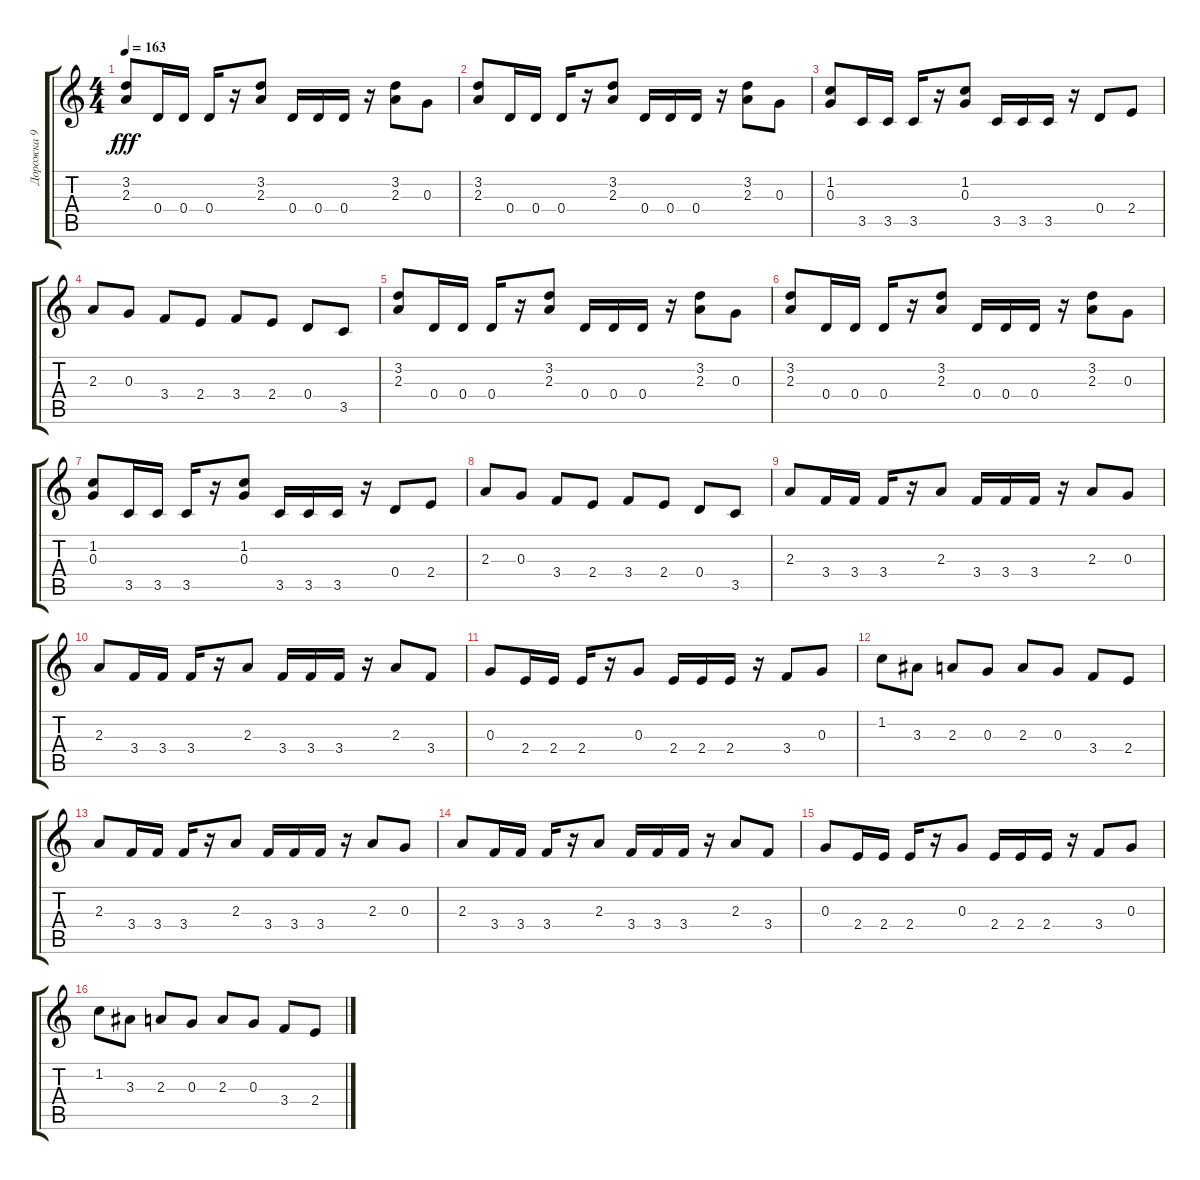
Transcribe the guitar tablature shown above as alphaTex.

\track ("Дорожка 9" "Дорожка 9") {instrument distortionguitar}
\staff {score tabs}
\tuning (E4 B3 G3 D3 A2 E2) {hide}
\ts (4 4)
\tempo 163
\clef g2
\ks c
(3.2 2.3).8{dy fff} 0.4.16 0.4.16 0.4.16 r.16 (3.2 2.3).8 0.4.16 0.4.16 0.4.16 r.16 (3.2 2.3).8 0.3.8 |
(3.2 2.3).8 0.4.16 0.4.16 0.4.16 r.16 (3.2 2.3).8 0.4.16 0.4.16 0.4.16 r.16 (3.2 2.3).8 0.3.8 |
(1.2 0.3).8 3.5.16 3.5.16 3.5.16 r.16 (1.2 0.3).8 3.5.16 3.5.16 3.5.16 r.16 0.4.8 2.4.8 |
2.3.8 0.3.8 3.4.8 2.4.8 3.4.8 2.4.8 0.4.8 3.5.8 |
(3.2 2.3).8 0.4.16 0.4.16 0.4.16 r.16 (3.2 2.3).8 0.4.16 0.4.16 0.4.16 r.16 (3.2 2.3).8 0.3.8 |
(3.2 2.3).8 0.4.16 0.4.16 0.4.16 r.16 (3.2 2.3).8 0.4.16 0.4.16 0.4.16 r.16 (3.2 2.3).8 0.3.8 |
(1.2 0.3).8 3.5.16 3.5.16 3.5.16 r.16 (1.2 0.3).8 3.5.16 3.5.16 3.5.16 r.16 0.4.8 2.4.8 |
2.3.8 0.3.8 3.4.8 2.4.8 3.4.8 2.4.8 0.4.8 3.5.8 |
2.3.8 3.4.16 3.4.16 3.4.16 r.16 2.3.8 3.4.16 3.4.16 3.4.16 r.16 2.3.8 0.3.8 |
2.3.8 3.4.16 3.4.16 3.4.16 r.16 2.3.8 3.4.16 3.4.16 3.4.16 r.16 2.3.8 3.4.8 |
0.3.8 2.4.16 2.4.16 2.4.16 r.16 0.3.8 2.4.16 2.4.16 2.4.16 r.16 3.4.8 0.3.8 |
1.2.8 3.3.8 2.3.8 0.3.8 2.3.8 0.3.8 3.4.8 2.4.8 |
2.3.8 3.4.16 3.4.16 3.4.16 r.16 2.3.8 3.4.16 3.4.16 3.4.16 r.16 2.3.8 0.3.8 |
2.3.8 3.4.16 3.4.16 3.4.16 r.16 2.3.8 3.4.16 3.4.16 3.4.16 r.16 2.3.8 3.4.8 |
0.3.8 2.4.16 2.4.16 2.4.16 r.16 0.3.8 2.4.16 2.4.16 2.4.16 r.16 3.4.8 0.3.8 |
1.2.8 3.3.8 2.3.8 0.3.8 2.3.8 0.3.8 3.4.8 2.4.8
